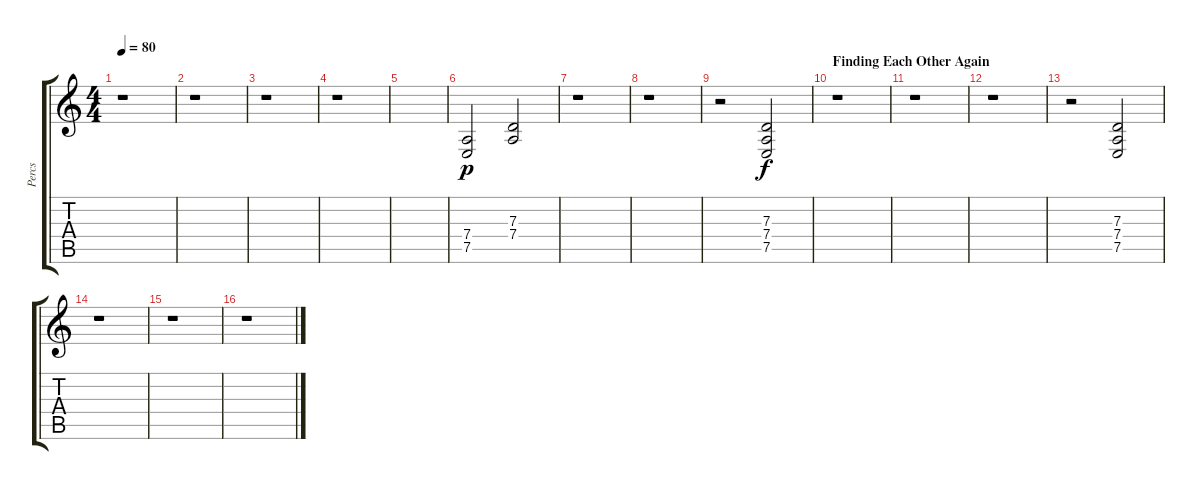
\track ("Percs" "Percs") {instrument timpani}
\staff {score tabs}
\tuning (E4 B3 G3 D3 A2 E2) {hide}
\ts (4 4)
\tempo 80
\clef g2
\ks c
r.1{dy ff} |
r.1 |
r.1 |
r.1 |
|
(7.4 7.5).2{dy p instrument reversecymbal} (7.3 7.4).2 |
r.1 |
r.1 |
r.2{instrument reversecymbal} (7.3 7.4 7.5).2{dy f} |
\section ("" "Finding Each Other Again")
r.1 |
r.1 |
r.1 |
r.2{instrument reversecymbal} (7.3 7.4 7.5).2 |
r.1 |
r.1 |
r.1
